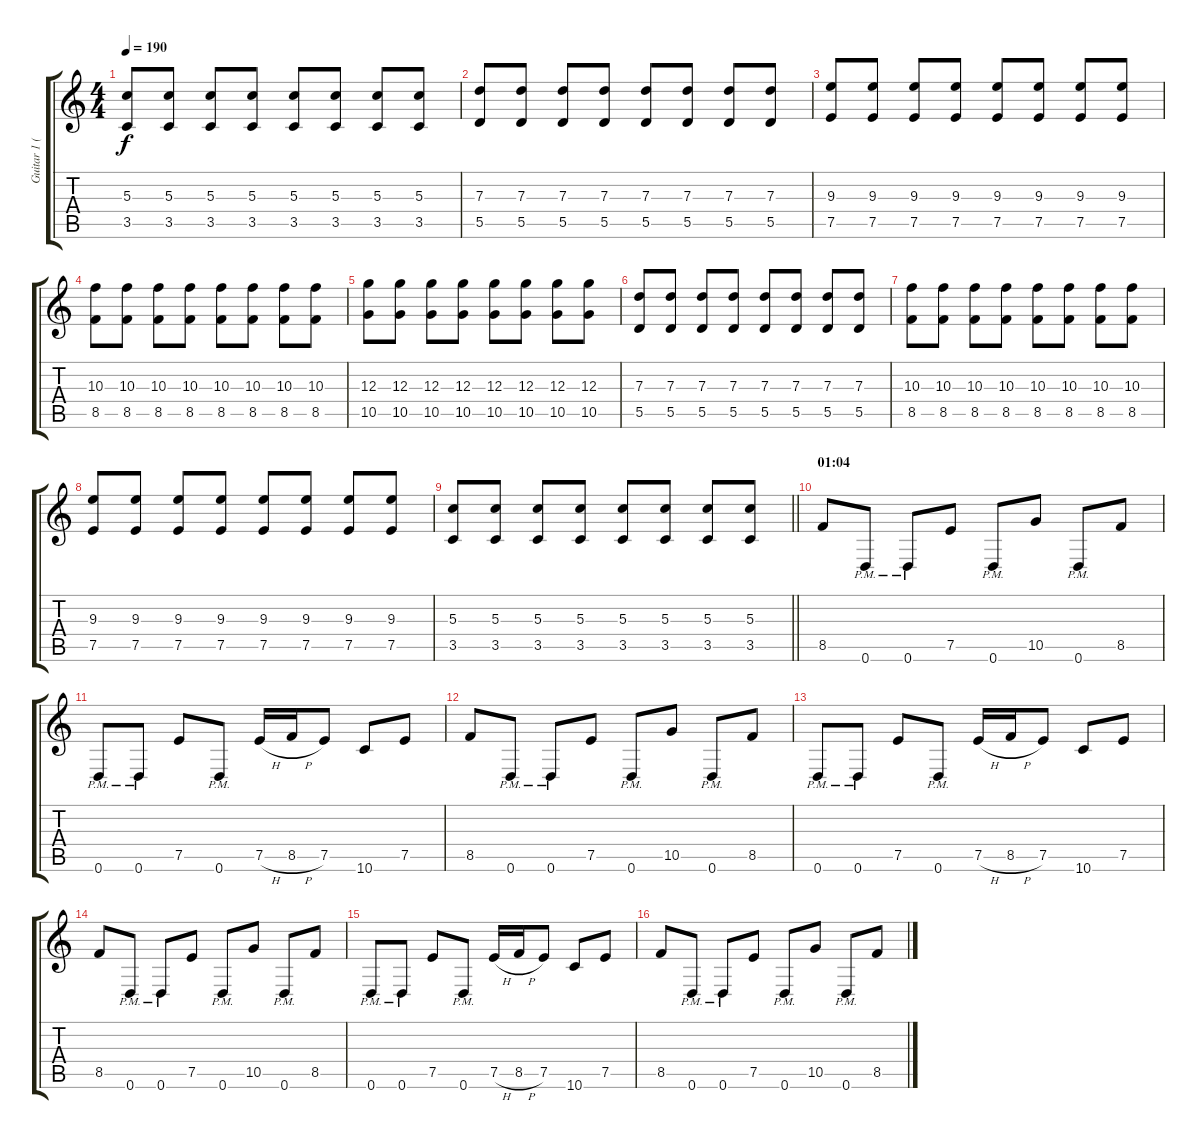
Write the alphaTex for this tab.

\track ("Guitar 1 (Left Speaker)" "Guitar 1 (") {instrument distortionguitar}
\staff {score tabs}
\tuning (E4 B3 G3 D3 A2 D2) {hide}
\ts (4 4)
\tempo 190
\clef g2
\ks c
(5.3 3.5).8{dy f} (5.3 3.5).8 (5.3 3.5).8 (5.3 3.5).8 (5.3 3.5).8 (5.3 3.5).8 (5.3 3.5).8 (5.3 3.5).8 |
(7.3 5.5).8 (7.3 5.5).8 (7.3 5.5).8 (7.3 5.5).8 (7.3 5.5).8 (7.3 5.5).8 (7.3 5.5).8 (7.3 5.5).8 |
(9.3 7.5).8 (9.3 7.5).8 (9.3 7.5).8 (9.3 7.5).8 (9.3 7.5).8 (9.3 7.5).8 (9.3 7.5).8 (9.3 7.5).8 |
(10.3 8.5).8 (10.3 8.5).8 (10.3 8.5).8 (10.3 8.5).8 (10.3 8.5).8 (10.3 8.5).8 (10.3 8.5).8 (10.3 8.5).8 |
(12.3 10.5).8 (12.3 10.5).8 (12.3 10.5).8 (12.3 10.5).8 (12.3 10.5).8 (12.3 10.5).8 (12.3 10.5).8 (12.3 10.5).8 |
(7.3 5.5).8 (7.3 5.5).8 (7.3 5.5).8 (7.3 5.5).8 (7.3 5.5).8 (7.3 5.5).8 (7.3 5.5).8 (7.3 5.5).8 |
(10.3 8.5).8 (10.3 8.5).8 (10.3 8.5).8 (10.3 8.5).8 (10.3 8.5).8 (10.3 8.5).8 (10.3 8.5).8 (10.3 8.5).8 |
(9.3 7.5).8 (9.3 7.5).8 (9.3 7.5).8 (9.3 7.5).8 (9.3 7.5).8 (9.3 7.5).8 (9.3 7.5).8 (9.3 7.5).8 |
\barLineRight lightlight
(5.3 3.5).8 (5.3 3.5).8 (5.3 3.5).8 (5.3 3.5).8 (5.3 3.5).8 (5.3 3.5).8 (5.3 3.5).8 (5.3 3.5).8 |
\section ("" "01:04")
8.5.8 0.6{pm}.8 0.6{pm}.8 7.5.8 0.6{pm}.8 10.5.8 0.6{pm}.8 8.5.8 |
0.6{pm}.8 0.6{pm}.8 7.5.8 0.6{pm}.8 7.5{h}.16 8.5{h}.16 7.5.8 10.6.8 7.5.8 |
8.5.8 0.6{pm}.8 0.6{pm}.8 7.5.8 0.6{pm}.8 10.5.8 0.6{pm}.8 8.5.8 |
0.6{pm}.8 0.6{pm}.8 7.5.8 0.6{pm}.8 7.5{h}.16 8.5{h}.16 7.5.8 10.6.8 7.5.8 |
8.5.8 0.6{pm}.8 0.6{pm}.8 7.5.8 0.6{pm}.8 10.5.8 0.6{pm}.8 8.5.8 |
0.6{pm}.8 0.6{pm}.8 7.5.8 0.6{pm}.8 7.5{h}.16 8.5{h}.16 7.5.8 10.6.8 7.5.8 |
8.5.8 0.6{pm}.8 0.6{pm}.8 7.5.8 0.6{pm}.8 10.5.8 0.6{pm}.8 8.5.8
